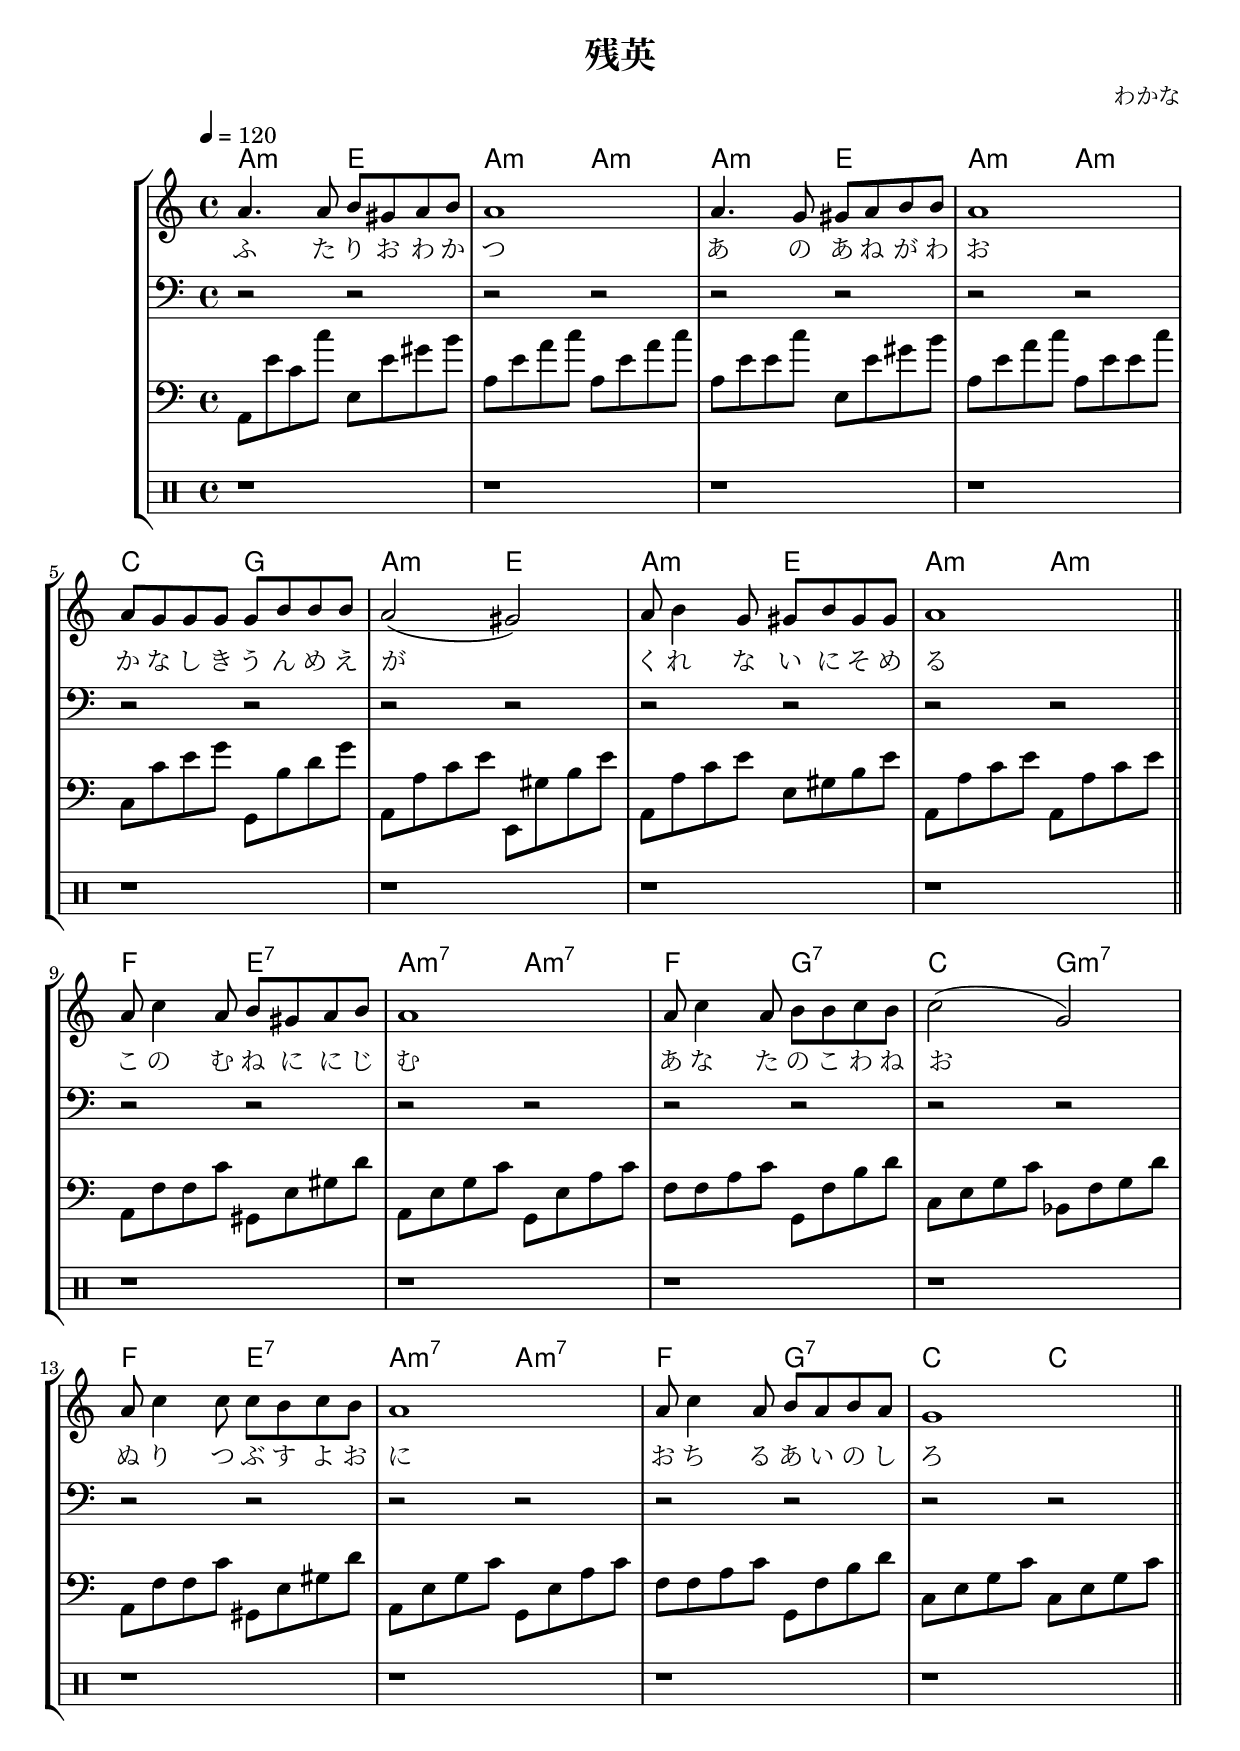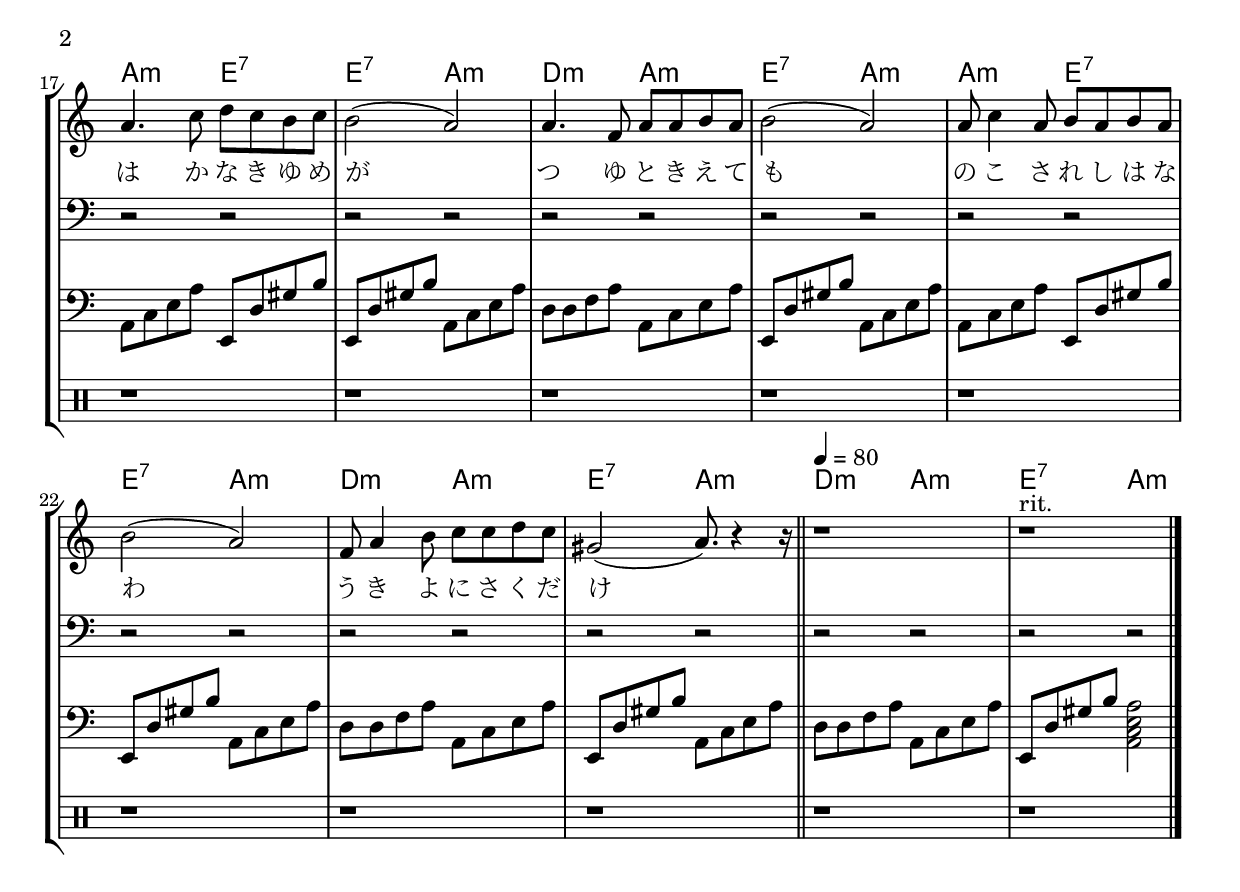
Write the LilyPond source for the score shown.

\version "2.12.1"

\header {
	title = \markup {残英}
	composer = \markup \center-column {わかな}
}

harmony = \chordmode {
	a2:m e a:m a:m a:m e a:m a:m c g a:m e a:m e a:m a:m 

	f e:7 a:min7 a:min7 f g:7 c g:min7 f e:7 a:min7 a:min7 f g:7 c c 

	a:m e:7 e:7 a:m d:m a:m e:7 a:m a:m e:7 e:7 a:m d:m a:m e:7 a:m 

	d:m a:m e:7 a:m 
}

melody = {
	\set Staff.midiInstrument = #"fss0.29"
		\key c \major
	\tempo 4 = 120
 a'4.  a'8  b'8  gis'8  a'8  b'8 
	a'1 
	a'4.  g'8  gis'8  a'8  b'8  b'8 
	a'1 
	a'8  g'8  g'8  g'8  g'8  b'8  b'8  b'8 
	a'2  (gis'2) 
	a'8  b'4  g'8  gis'8  b'8  gis'8  gis'8 
	a'1
	\set Staff.midiInstrument = #"fss0.29"
	 a'8  c''4  a'8  b'8  gis'8  a'8  b'8 
	a'1 
	a'8  c''4  a'8  b'8  b'8  c''8  b'8 
	c''2  (g'2) 
	a'8  c''4  c''8  c''8  b'8  c''8  b'8 
	a'1 
	a'8  c''4  a'8  b'8  a'8  b'8  a'8 
	g'1
	\set Staff.midiInstrument = #"fss0.34"
	 a'4.  c''8  d''8  c''8  b'8  c''8 
	b'2  (a'2) 
	a'4.  f'8  a'8  a'8  b'8  a'8 
	b'2  (a'2) 
	a'8  c''4  a'8  b'8  a'8  b'8  a'8 
	b'2  (a'2) 
	f'8  a'4  b'8  c''8  c''8  d''8  c''8 
	gis'2  (a'8.)  	r4~r16 	\tempo 4 = 80
	r1 | r1^"rit." \bar "|."
}

words = \lyricmode {
	ふ  た  り  お  わ  か  つ  あ  の  あ  ね  が  わ  お  か  な  し  き  う  ん  め  え  が  く  れ  な  い  に  そ  め  る  
	こ  の  む  ね  に  に  じ  む  あ  な  た  の  こ  わ  ね  お  ぬ  り  つ  ぶ  す  よ  お  に  お  ち  る  あ  い  の  し  ろ  
	は  か  な  き  ゆ  め  が  つ  ゆ  と  き  え  て  も  の  こ  さ  れ  し  は  な  わ  う  き  よ  に  さ  く  だ  け  
	
}

tempochange = {
	\tempo 4 = 120
	r1 | r1 | r1 | r1 | r1 | r1 | r1 | r1 \bar "||"
	\tempo 4 = 120
	r1 | r1 | r1 | r1 | r1 | r1 | r1 | r1 \bar "||"
	\tempo 4 = 120
	r1 | r1 | r1 | r1 | r1 | r1 | r1 | r1 \bar "||"
	\tempo 4 = 80
	r1 | \tempo 4 = 60 r2 \tempo 4 = 53 r2 \bar "|."
}

mainacc = {
	\clef bass
	\set Staff.midiInstrument = #"Steel Drums"
	\key c \major
	\tempo 4 = 120
	r2
	r2
	r2
	r2
	r2
	r2
	r2
	r2
	r2
	r2
	r2
	r2
	r2
	r2
	r2
	r2
	\bar "||"

	\set Staff.midiInstrument = #"Steel Drums"
	r2
	r2
	r2
	r2
	r2
	r2
	r2
	r2
	r2
	r2
	r2
	r2
	r2
	r2
	r2
	r2
	\bar "||"

	\set Staff.midiInstrument = #"Steel Drums"
	r2
	r2
	r2
	r2
	r2
	r2
	r2
	r2
	r2
	r2
	r2
	r2
	r2
	r2
	r2
	r2
	\bar "||"

	\set Staff.midiInstrument = #"Steel Drums"
	\tempo 4 = 80
	r2
	r2
	r2
	r2
	\bar "|."
}

subacc = {
	\clef bass
	\set Staff.midiInstrument = #"Shamisen"
	\key c \major
	\tempo 4 = 120
	a,8 e'8 c'8 c''8
	e8 e'8 gis'8 b'8
	a8 e'8 a'8 c''8
	a8 e'8 a'8 c''8
	a8 e'8 e'8 c''8
	e8 e'8 gis'8 b'8
	a8 e'8 a'8 c''8
	a8 e'8 e'8 c''8
	c8 c'8 e'8 g'8
	g,8 b8 d'8 g'8
	a,8 a8 c'8 e'8
	e,8 gis8 b8 e'8
	a,8 a8 c'8 e'8
	e8 gis8 b8 e'8
	a,8 a8 c'8 e'8
	a,8 a8 c'8 e'8
	\bar "||"

	\set Staff.midiInstrument = #"Shamisen"
	a,8 f8 f8 c'8
	gis,8 e8 gis8 d'8
	a,8 e8 g8 c'8
	g,8 e8 a8 c'8
	f8 f8 a8 c'8
	g,8 f8 b8 d'8
	c8 e8 g8 c'8
	bes,8 f8 g8 d'8
	a,8 f8 f8 c'8
	gis,8 e8 gis8 d'8
	a,8 e8 g8 c'8
	g,8 e8 a8 c'8
	f8 f8 a8 c'8
	g,8 f8 b8 d'8
	c8 e8 g8 c'8
	c8 e8 g8 c'8
	\bar "||"

	\set Staff.midiInstrument = #"Shamisen"
	a,8 c8 e8 a8
	e,8 d8 gis8 b8
	e,8 d8 gis8 b8
	a,8 c8 e8 a8
	d8 d8 f8 a8
	a,8 c8 e8 a8
	e,8 d8 gis8 b8
	a,8 c8 e8 a8
	a,8 c8 e8 a8
	e,8 d8 gis8 b8
	e,8 d8 gis8 b8
	a,8 c8 e8 a8
	d8 d8 f8 a8
	a,8 c8 e8 a8
	e,8 d8 gis8 b8
	a,8 c8 e8 a8
	\bar "||"

	\set Staff.midiInstrument = #"Shamisen"
	\tempo 4 = 80
	d8 d8 f8 a8
	a,8 c8 e8 a8
	e,8 d8 gis8 b8
	<a, c e a>2
	\bar "|."
}

percA = {
	\drummode {
	r1 |r1 |r1 |r1 |r1 |r1 |r1 |r1 \bar "||"
	r1 |r1 |r1 |r1 |r1 |r1 |r1 |r1 \bar "||"
	r1 |r1 |r1 |r1 |r1 |r1 |r1 |r1 \bar "||"
	r1 |r1 \bar "|."
	}
}

percB = {
	\drummode {
	r1 |r1 |r1 |r1 |r1 |r1 |r1 |r1 \bar "||"
	r1 |r1 |r1 |r1 |r1 |r1 |r1 |r1 \bar "||"
	r1 |r1 |r1 |r1 |r1 |r1 |r1 |r1 \bar "||"
	r1 |r1 \bar "|."
	}
}

percC = {
	\drummode {
	r1 |r1 |r1 |r1 |r1 |r1 |r1 |r1 \bar "||"
	r1 |r1 |r1 |r1 |r1 |r1 |r1 |r1 \bar "||"
	r1 |r1 |r1 |r1 |r1 |r1 |r1 |r1 \bar "||"
	r1 |r1 \bar "|."
	}
}

percD = {
	\drummode {
	r1 |r1 |r1 |r1 |r1 |r1 |r1 |r1 \bar "||"
	r1 |r1 |r1 |r1 |r1 |r1 |r1 |r1 \bar "||"
	r1 |r1 |r1 |r1 |r1 |r1 |r1 |r1 \bar "||"
	r1 |r1 \bar "|."
	}
}

percE = {
	\drummode {
	r1 |r1 |r1 |r1 |r1 |r1 |r1 |r1 \bar "||"
	r1 |r1 |r1 |r1 |r1 |r1 |r1 |r1 \bar "||"
	r1 |r1 |r1 |r1 |r1 |r1 |r1 |r1 \bar "||"
	r1 |r1 \bar "|."
	}
}

\score {
	<<
		\new StaffGroup <<
			\new ChordNames {\harmony}
			\new Voice = "melody" {\melody}
			\new Lyrics \lyricsto "melody" \words
			\new Staff = "mainacc" {\mainacc}
			\new Staff = "subacc" {\subacc}
			\new DrumStaff <<
				\new DrumVoice {\percA}
				\new DrumVoice {\percB}
				\new DrumVoice {\percC}
				\new DrumVoice {\percD}
				\new DrumVoice {\percE}
			>>
		>>
	>>
	\layout { }
}
